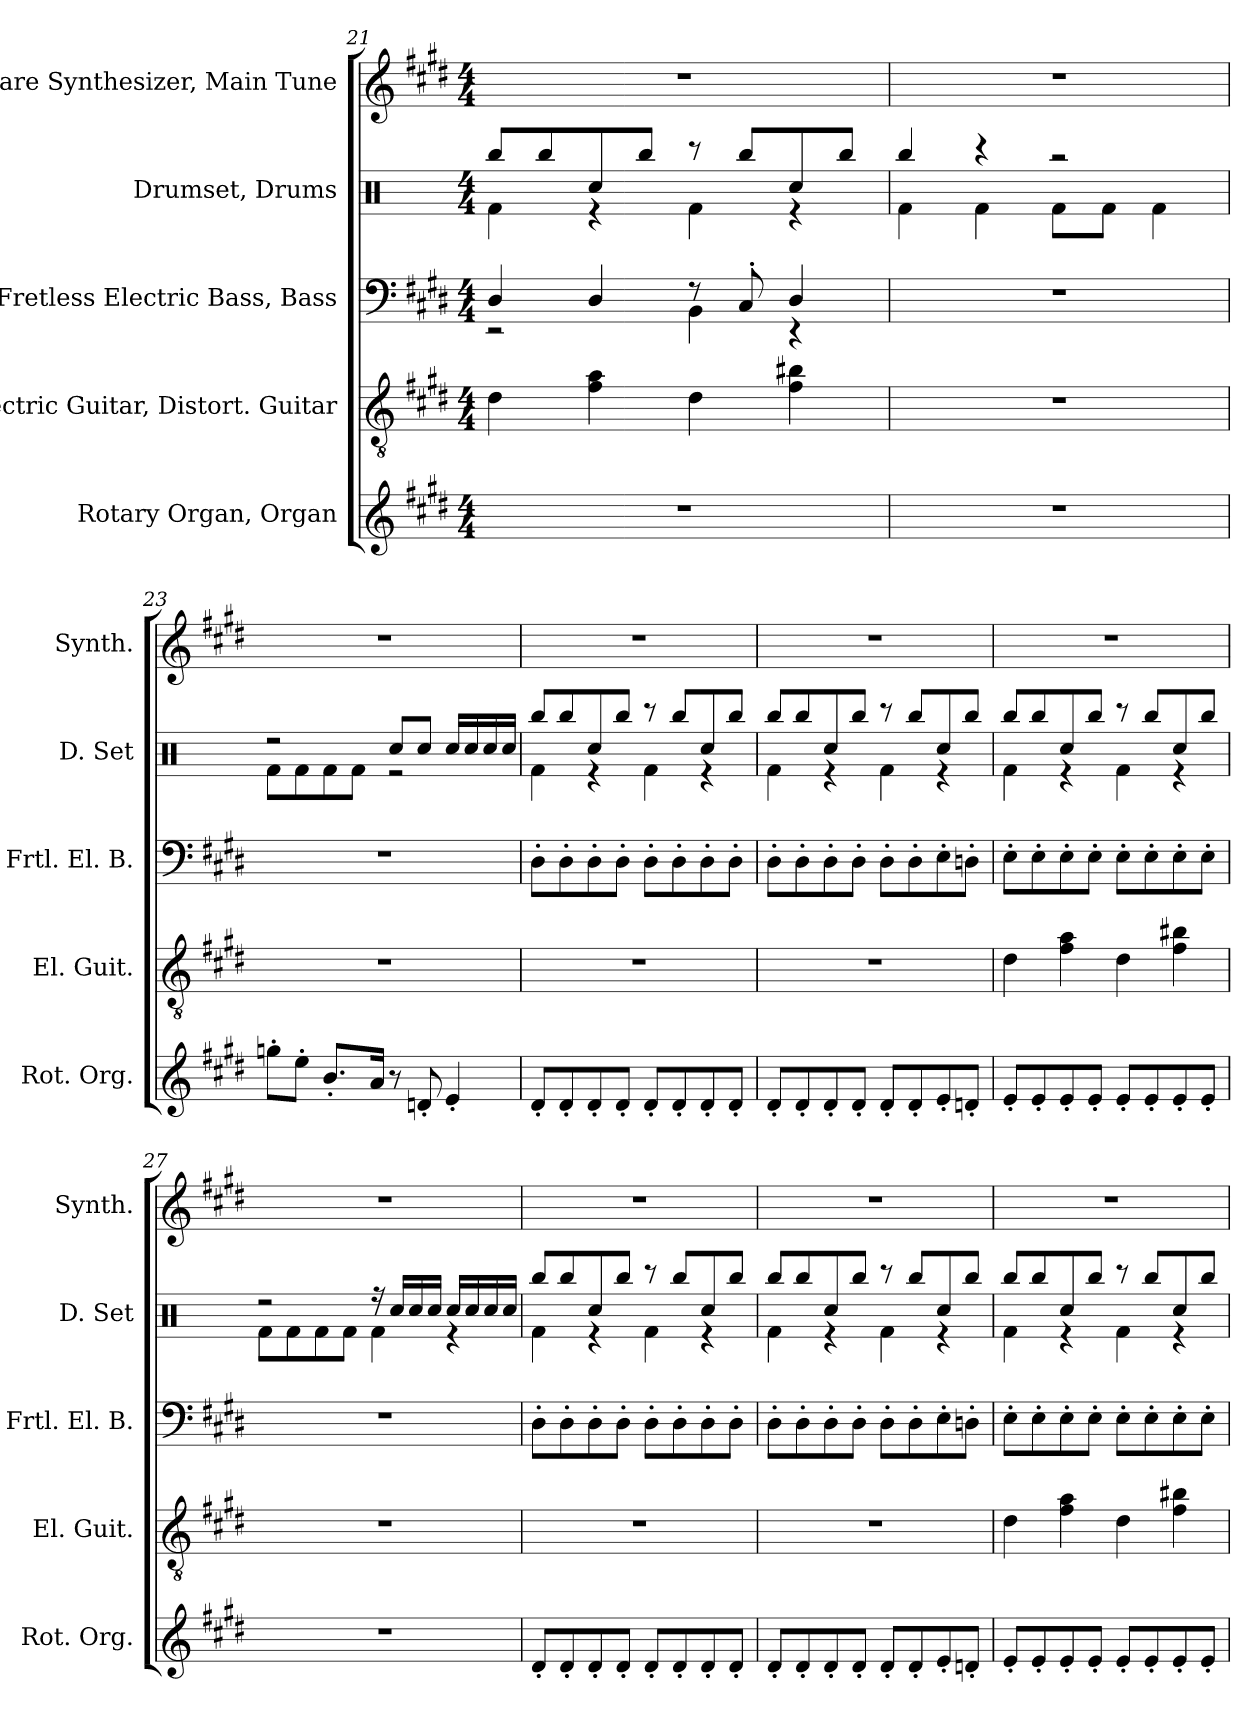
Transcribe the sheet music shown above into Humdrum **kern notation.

**kern	**kern	**kern	**kern	**kern
*part5	*part4	*part3	*part2	*part1
*staff5	*staff4	*staff3	*staff2	*staff1
*I"Rotary Organ, Organ	*I"Electric Guitar, Distort. Guitar	*I"Fretless Electric Bass, Bass	*I"Drumset, Drums	*I"Square Synthesizer, Main Tune
*I'Rot. Org.	*I'El. Guit.	*I'Frtl. El. B.	*I'D. Set	*I'Synth.
!!LO:LB:g=z
*clefG2	*clefGv2	*clefF4	*clefX	*clefG2
*	*	*ITrd7c12	*	*
*k[f#c#g#d#]	*k[f#c#g#d#]	*k[f#c#g#d#]	*k[]	*k[f#c#g#d#]
*M4/4	*M4/4	*M4/4	*M4/4	*M4/4
=21	=21	=21	=21	=21
*	*	*^	*^	*
1r	4d#\	4DD#/	2r	8Rbb/L	4Rf\	1r
.	.	.	.	8Rbb/	.	.
.	4f#\ 4a\	4DD#/	.	8Rcc/	4r	.
.	.	.	.	8Rbb/J	.	.
.	4d#\	8r	4BBB\	8r	4Rf\	.
.	.	8CC#'/	.	8Rbb/L	.	.
.	4f#\ 4b#X\	4DD#/	4r	8Rcc/	4r	.
.	.	.	.	8Rbb/J	.	.
*	*	*v	*v	*	*	*
=22	=22	=22	=22	=22	=22
1r	1r	1r	4Rbb/	4Rf\	1r
.	.	.	4r	4Rf\	.
.	.	.	2r	8Rf\L	.
.	.	.	.	8Rf\J	.
.	.	.	.	4Rf\	.
=23	=23	=23	=23	=23	=23
8ggn'\L	1r	1r	2r	8Rf\L	1r
8ee'\J	.	.	.	8Rf\	.
8.b'/L	.	.	.	8Rf\	.
.	.	.	.	8Rf\J	.
16a/Jk	.	.	.	.	.
8r	.	.	8Rcc/L	2r	.
8dn'/	.	.	8Rcc/J	.	.
4e'/	.	.	16Rcc/LL	.	.
.	.	.	16Rcc/	.	.
.	.	.	16Rcc/	.	.
.	.	.	16Rcc/JJ	.	.
=24	=24	=24	=24	=24	=24
8d#'/L	1r	8DD#'\L	8Rbb/L	4Rf\	1r
8d#'/	.	8DD#'\	8Rbb/	.	.
8d#'/	.	8DD#'\	8Rcc/	4r	.
8d#'/J	.	8DD#'\J	8Rbb/J	.	.
8d#'/L	.	8DD#'\L	8r	4Rf\	.
8d#'/	.	8DD#'\	8Rbb/L	.	.
8d#'/	.	8DD#'\	8Rcc/	4r	.
8d#'/J	.	8DD#'\J	8Rbb/J	.	.
!!LO:PB:g=z
=25	=25	=25	=25	=25	=25
8d#'/L	1r	8DD#'\L	8Rbb/L	4Rf\	1r
8d#'/	.	8DD#'\	8Rbb/	.	.
8d#'/	.	8DD#'\	8Rcc/	4r	.
8d#'/J	.	8DD#'\J	8Rbb/J	.	.
8d#'/L	.	8DD#'\L	8r	4Rf\	.
8d#'/	.	8DD#'\	8Rbb/L	.	.
8e'/	.	8EE'\	8Rcc/	4r	.
8dn'/J	.	8DDn'\J	8Rbb/J	.	.
=26	=26	=26	=26	=26	=26
8e'/L	4d#\	8EE'\L	8Rbb/L	4Rf\	1r
8e'/	.	8EE'\	8Rbb/	.	.
8e'/	4f#\ 4a\	8EE'\	8Rcc/	4r	.
8e'/J	.	8EE'\J	8Rbb/J	.	.
8e'/L	4d#\	8EE'\L	8r	4Rf\	.
8e'/	.	8EE'\	8Rbb/L	.	.
8e'/	4f#\ 4b#X\	8EE'\	8Rcc/	4r	.
8e'/J	.	8EE'\J	8Rbb/J	.	.
=27	=27	=27	=27	=27	=27
1r	1r	1r	2r	8Rf\L	1r
.	.	.	.	8Rf\	.
.	.	.	.	8Rf\	.
.	.	.	.	8Rf\J	.
.	.	.	16r	4Rf\	.
.	.	.	16Rcc/LL	.	.
.	.	.	16Rcc/	.	.
.	.	.	16Rcc/JJ	.	.
.	.	.	16Rcc/LL	4r	.
.	.	.	16Rcc/	.	.
.	.	.	16Rcc/	.	.
.	.	.	16Rcc/JJ	.	.
=28	=28	=28	=28	=28	=28
8d#'/L	1r	8DD#'\L	8Rbb/L	4Rf\	1r
8d#'/	.	8DD#'\	8Rbb/	.	.
8d#'/	.	8DD#'\	8Rcc/	4r	.
8d#'/J	.	8DD#'\J	8Rbb/J	.	.
8d#'/L	.	8DD#'\L	8r	4Rf\	.
8d#'/	.	8DD#'\	8Rbb/L	.	.
8d#'/	.	8DD#'\	8Rcc/	4r	.
8d#'/J	.	8DD#'\J	8Rbb/J	.	.
!!LO:LB:g=z
=29	=29	=29	=29	=29	=29
8d#'/L	1r	8DD#'\L	8Rbb/L	4Rf\	1r
8d#'/	.	8DD#'\	8Rbb/	.	.
8d#'/	.	8DD#'\	8Rcc/	4r	.
8d#'/J	.	8DD#'\J	8Rbb/J	.	.
8d#'/L	.	8DD#'\L	8r	4Rf\	.
8d#'/	.	8DD#'\	8Rbb/L	.	.
8e'/	.	8EE'\	8Rcc/	4r	.
8dn'/J	.	8DDn'\J	8Rbb/J	.	.
=30	=30	=30	=30	=30	=30
8e'/L	4d#\	8EE'\L	8Rbb/L	4Rf\	1r
8e'/	.	8EE'\	8Rbb/	.	.
8e'/	4f#\ 4a\	8EE'\	8Rcc/	4r	.
8e'/J	.	8EE'\J	8Rbb/J	.	.
8e'/L	4d#\	8EE'\L	8r	4Rf\	.
8e'/	.	8EE'\	8Rbb/L	.	.
8e'/	4f#\ 4b#X\	8EE'\	8Rcc/	4r	.
8e'/J	.	8EE'\J	8Rbb/J	.	.
*	*	*	*v	*v	*
=	=	=	=	=
*-	*-	*-	*-	*-
